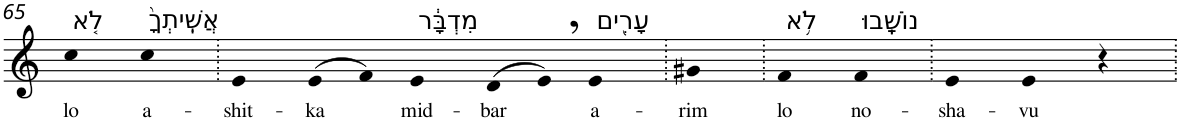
**kern	**text
*part1	*part1
*staff1	*staff1
*I"Piano	*
*I'Pno	*
!!LO:PB:g=z
*clefG2	*
*k[]	*
=65	=65
!LO:TX:a:t=לֹ֤א	!
!	!LO:LY:b
4cc	lo
!LO:TX:a:t=אֲשִֽׁיתְךָ֙	!
!	!LO:LY:b
4cc	a-
=66.	=66.
!	!LO:LY:b
4e	-shit-
!	!LO:LY:b
(>8e	-ka
8f)	.
!LO:TX:a:t=מִדְבָּ֔ר	!
!	!LO:LY:b
4e	mid-
!	!LO:LY:b
(>8d	-bar
8e,)	.
!LO:TX:a:t=עָרִ֖ים	!
!	!LO:LY:b
4e	a-
=67.	=67.
!	!LO:LY:b
4g#X	-rim
=68.	=68.
!LO:TX:a:t=לֹ֥א	!
!	!LO:LY:b
4f	lo
!LO:TX:a:t=נוֹשָֽׁבוּ	!
!	!LO:LY:b
4f	no-
=69.	=69.
!	!LO:LY:b
4e	-sha-
!	!LO:LY:b
4e	-vu
4r	.
=.	=.
*-	*-
